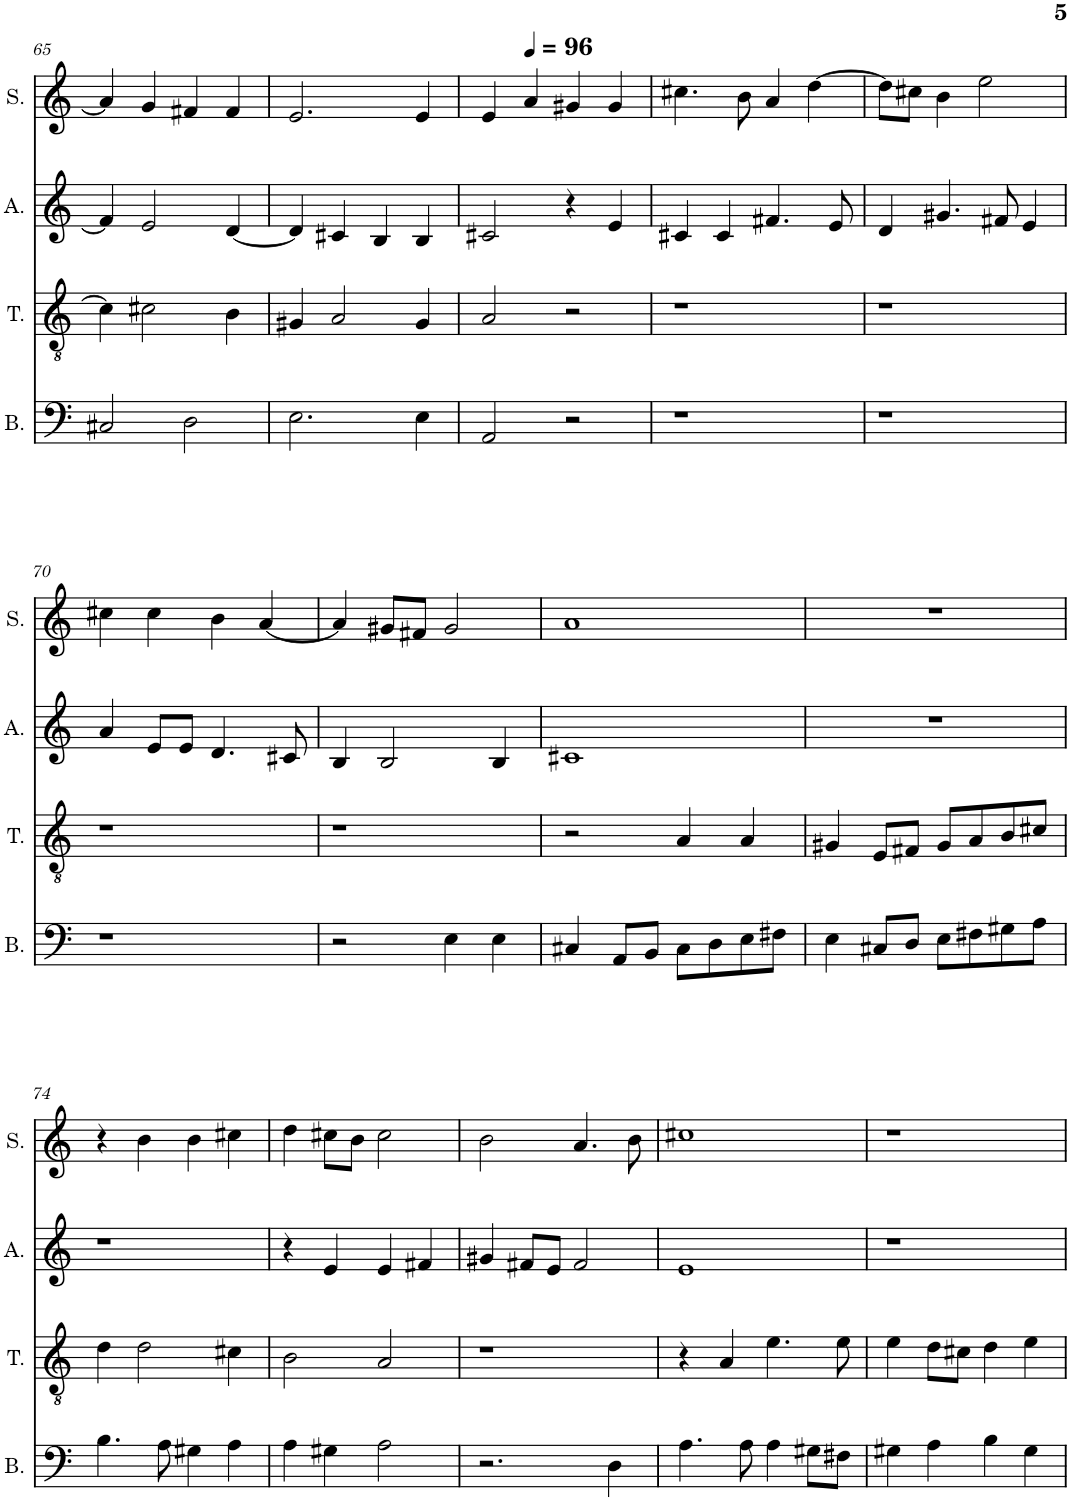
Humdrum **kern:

**kern	**kern	**kern	**kern
*part4	*part3	*part2	*part1
*staff4	*staff3	*staff2	*staff1
*I"Basse	*I"Tenor	*I"Alto	*I"Soprano
*I'B.	*I'T.	*I'A.	*I'S.
!!LO:PB:g=z
*clefF4	*clefGv2	*clefG2	*clefG2
*k[]	*k[]	*k[]	*k[]
*M4/4	*M4/4	*M4/4	*M4/4
*met(c)	*met(c)	*met(c)	*met(c)
=65	=65	=65	=65
2C#X/	4c#\]	4f#/]	4a/]
.	2c#X\	2e/	4g/
2D\	.	.	4f#X/
.	4B\	[4d/	4f#/
=66	=66	=66	=66
2.E\	4G#X/	4d/]	2.e/
.	2A/	4c#X/	.
.	.	4B/	.
4E\	4G#/	4B/	4e/
=67	=67	=67	=67
2AA/	2A/	2c#X/	4e/
*	*	*	*MM96
.	.	.	4a/
2r	2r	4r	4g#X/
.	.	4e/	4g#/
=68	=68	=68	=68
1r	1r	4c#X/	4.cc#X\
.	.	4c#/	.
.	.	.	8b\
.	.	4.f#X/	4a/
.	.	.	[4dd\
.	.	8e/	.
=69	=69	=69	=69
1r	1r	4d/	8dd\L]
.	.	.	8cc#X\J
.	.	4.g#X/	4b\
.	.	.	2ee\
.	.	8f#X/	.
.	.	4e/	.
!!LO:LB:g=z
=70	=70	=70	=70
1r	1r	4a/	4cc#X\
.	.	8e/L	4cc#\
.	.	8e/J	.
.	.	4.d/	4b\
.	.	.	[4a/
.	.	8c#X/	.
=71	=71	=71	=71
2r	1r	4B/	4a/]
.	.	2B/	8g#X/L
.	.	.	8f#X/J
4E\	.	.	2g#/
4E\	.	4B/	.
=72	=72	=72	=72
4C#X/	2r	1c#X	1a
8AA/L	.	.	.
8BB/J	.	.	.
8C#\L	4A/	.	.
8D\	.	.	.
8E\	4A/	.	.
8F#X\J	.	.	.
=73	=73	=73	=73
4E\	4G#X/	1r	1r
8C#X/L	8E/L	.	.
8D/J	8F#X/J	.	.
8E\L	8G#/L	.	.
8F#X\	8A/	.	.
8G#X\	8B/	.	.
8A\J	8c#X/J	.	.
!!LO:LB:g=z
=74	=74	=74	=74
4.B\	4d\	1r	4r
.	2d\	.	4b\
8A\	.	.	.
4G#X\	.	.	4b\
4A\	4c#X\	.	4cc#X\
=75	=75	=75	=75
4A\	2B\	4r	4dd\
4G#X\	.	4e/	8cc#X\L
.	.	.	8b\J
2A\	2A/	4e/	2cc#\
.	.	4f#X/	.
=76	=76	=76	=76
2.r	1r	4g#X/	2b\
.	.	8f#X/L	.
.	.	8e/J	.
.	.	2f#/	4.a/
4D\	.	.	.
.	.	.	8b\
=77	=77	=77	=77
4.A\	4r	1e	1cc#X
.	4A/	.	.
8A\	.	.	.
4A\	4.e\	.	.
8G#X\L	.	.	.
8F#X\J	8e\	.	.
=78	=78	=78	=78
4G#X\	4e\	1r	1r
4A\	8d\L	.	.
.	8c#X\J	.	.
4B\	4d\	.	.
4G#\	4e\	.	.
=	=	=	=
*-	*-	*-	*-
